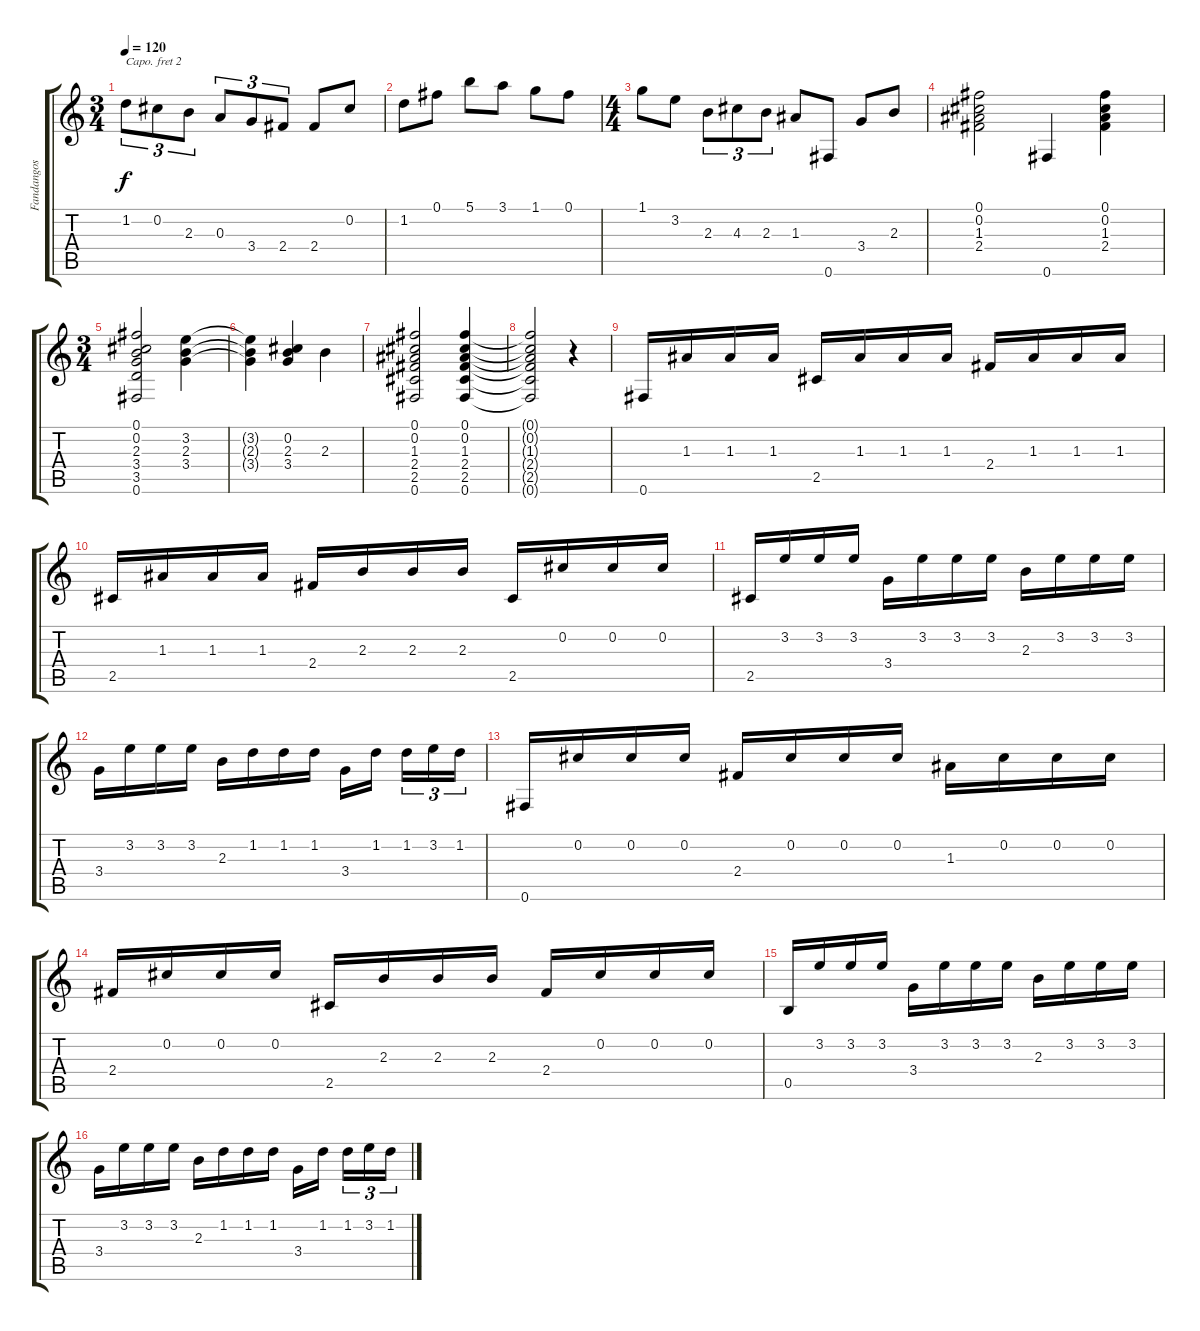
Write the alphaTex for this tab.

\track ("Fandangos de Huelva" "Fandangos ") {instrument acousticguitarnylon}
\staff {score tabs}
\capo 2
\tuning (E4 B3 G3 D3 A2 E2) {hide}
\ts (3 4)
\tempo 120
\clef g2
\ks c
1.2.8{tu (3 2) dy f} 0.2.8{tu (3 2)} 2.3.8{tu (3 2)} 0.3.8{tu (3 2)} 3.4.8{tu (3 2)} 2.4.8{tu (3 2)} 2.4.8 0.2.8 |
1.2.8 0.1.8 5.1.8 3.1.8 1.1.8 0.1.8 |
\ts (4 4)
1.1.8 3.2.8 2.3.8{tu (3 2)} 4.3.8{tu (3 2)} 2.3.8{tu (3 2)} 1.3.8 0.6.8 3.4.8 2.3.8 |
(0.1 0.2 1.3 2.4).2 0.6.4 (0.1 0.2 1.3 2.4).4 |
\ts (3 4)
(0.1 0.2 2.3 3.4 3.5 0.6).2 (3.2 2.3 3.4).4 |
(3.2{t} 2.3{t} 3.4{t}).4 (0.2 2.3 3.4).4 2.3.4 |
(0.1 0.2 1.3 2.4 2.5 0.6).2 (0.1 0.2 1.3 2.4 2.5 0.6).4 |
(0.1{t} 0.2{t} 1.3{t} 2.4{t} 2.5{t} 0.6{t}).2 r.4 |
0.6.16 1.3.16 1.3.16 1.3.16 2.5.16 1.3.16 1.3.16 1.3.16 2.4.16 1.3.16 1.3.16 1.3.16 |
2.5.16 1.3.16 1.3.16 1.3.16 2.4.16 2.3.16 2.3.16 2.3.16 2.5.16 0.2.16 0.2.16 0.2.16 |
2.5.16 3.2.16 3.2.16 3.2.16 3.4.16 3.2.16 3.2.16 3.2.16 2.3.16 3.2.16 3.2.16 3.2.16 |
3.4.16 3.2.16 3.2.16 3.2.16 2.3.16 1.2.16 1.2.16 1.2.16 3.4.16 1.2.16 1.2.16{tu (3 2)} 3.2.16{tu (3 2)} 1.2.16{tu (3 2)} |
0.6.16 0.2.16 0.2.16 0.2.16 2.4.16 0.2.16 0.2.16 0.2.16 1.3.16 0.2.16 0.2.16 0.2.16 |
2.4.16 0.2.16 0.2.16 0.2.16 2.5.16 2.3.16 2.3.16 2.3.16 2.4.16 0.2.16 0.2.16 0.2.16 |
0.5.16 3.2.16 3.2.16 3.2.16 3.4.16 3.2.16 3.2.16 3.2.16 2.3.16 3.2.16 3.2.16 3.2.16 |
3.4.16 3.2.16 3.2.16 3.2.16 2.3.16 1.2.16 1.2.16 1.2.16 3.4.16 1.2.16 1.2.16{tu (3 2)} 3.2.16{tu (3 2)} 1.2.16{tu (3 2)}
